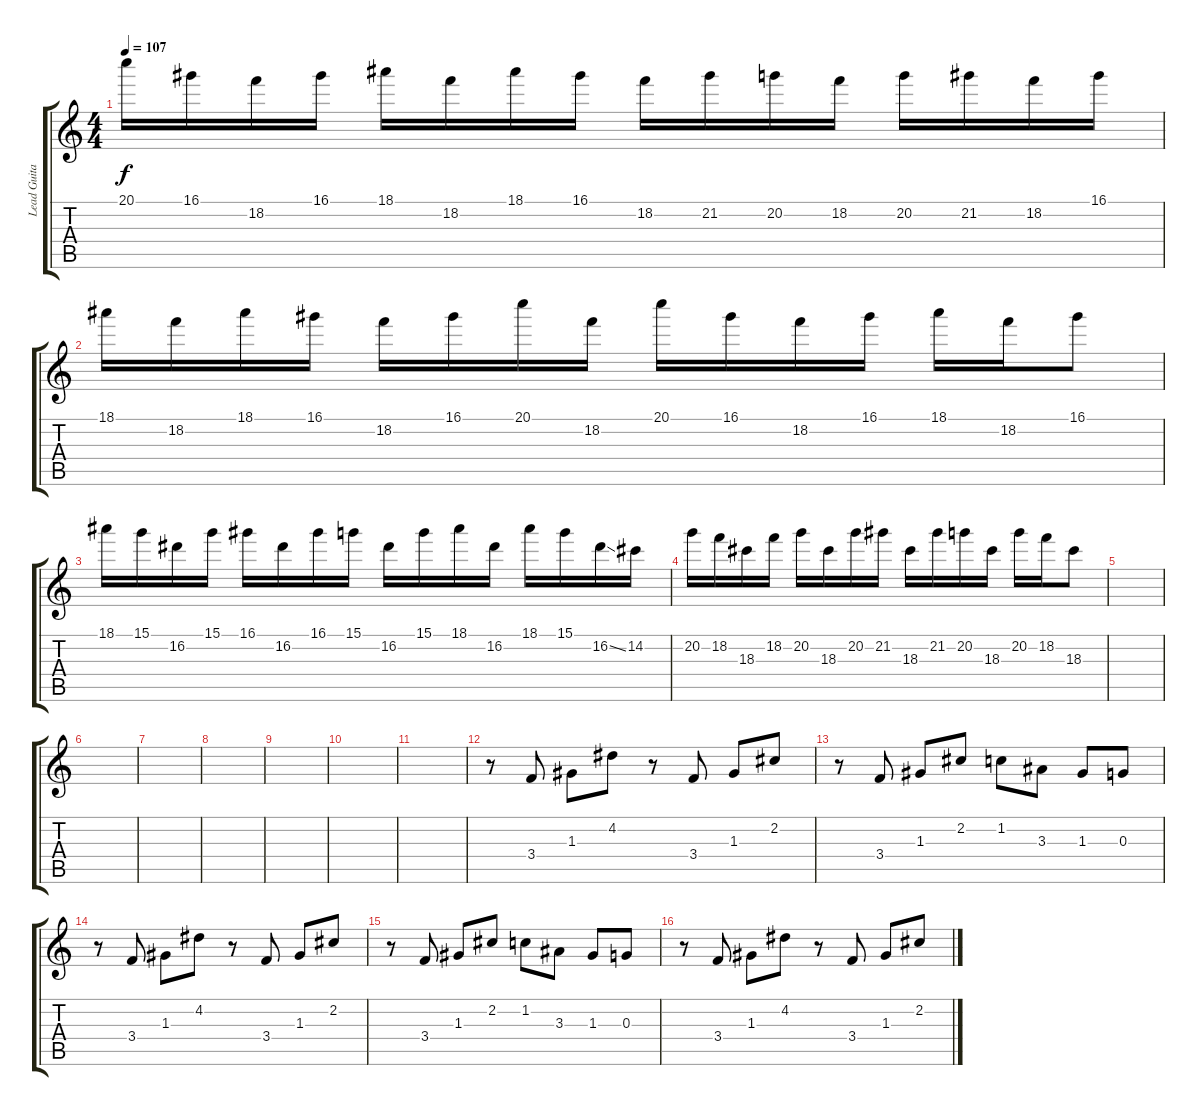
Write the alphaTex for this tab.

\track ("Lead Guitar" "Lead Guita") {instrument distortionguitar}
\staff {score tabs}
\tuning (E4 B3 G3 D3 A2 E2) {hide}
\ts (4 4)
\tempo 107
\clef g2
\ks c
20.1.16{dy f} 16.1.16 18.2.16 16.1.16 18.1.16 18.2.16 18.1.16 16.1.16 18.2.16 21.2.16 20.2.16 18.2.16 20.2.16 21.2.16 18.2.16 16.1.16 |
18.1.16 18.2.16 18.1.16 16.1.16 18.2.16 16.1.16 20.1.16 18.2.16 20.1.16 16.1.16 18.2.16 16.1.16 18.1.16 18.2.16 16.1.8 |
18.1.16 15.1.16 16.2.16 15.1.16 16.1.16 16.2.16 16.1.16 15.1.16 16.2.16 15.1.16 18.1.16 16.2.16 18.1.16 15.1.16 16.2{ss}.16 14.2.16 |
20.2.16 18.2.16 18.3.16 18.2.16 20.2.16 18.3.16 20.2.16 21.2.16 18.3.16 21.2.16 20.2.16 18.3.16 20.2.16 18.2.16 18.3.8 |
|
|
|
|
|
|
|
r.8 3.4.8 1.3.8 4.2.8 r.8 3.4.8 1.3.8 2.2.8 |
r.8 3.4.8 1.3.8 2.2.8 1.2.8 3.3.8 1.3.8 0.3.8 |
r.8 3.4.8 1.3.8 4.2.8 r.8 3.4.8 1.3.8 2.2.8 |
r.8 3.4.8 1.3.8 2.2.8 1.2.8 3.3.8 1.3.8 0.3.8 |
r.8 3.4.8 1.3.8 4.2.8 r.8 3.4.8 1.3.8 2.2.8
